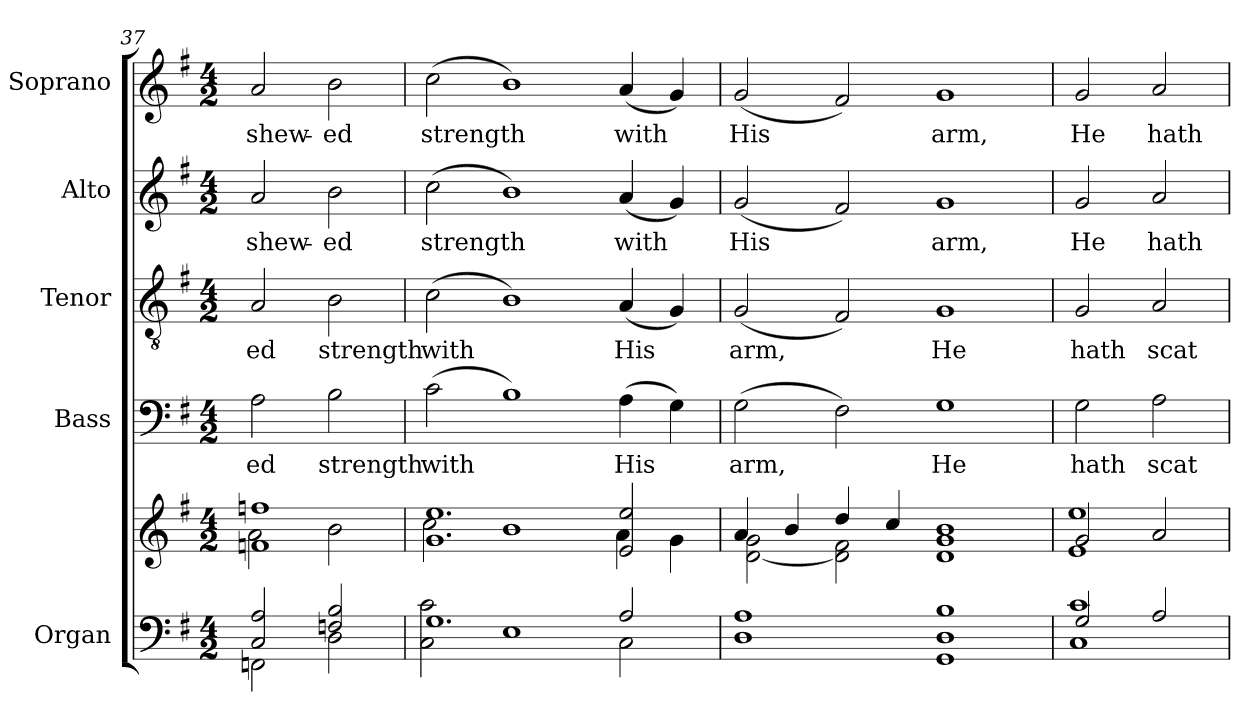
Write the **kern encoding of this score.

**kern	**kern	**kern	**text	**kern	**text	**kern	**text	**kern	**text
*part5	*part5	*part4	*part4	*part3	*part3	*part2	*part2	*part1	*part1
*staff6	*staff5	*staff4	*staff4	*staff3	*staff3	*staff2	*staff2	*staff1	*staff1
*I"Organ	*	*I"Bass	*	*I"Tenor	*	*I"Alto	*	*I"Soprano	*
*I'Org.	*	*I'B.	*	*I'T.	*	*I'A.	*	*I'S.	*
*clefF4	*clefG2	*clefF4	*	*clefGv2	*	*clefG2	*	*clefG2	*
*	*	*	*	*ITrd7c12	*	*	*	*	*
*k[f#]	*k[f#]	*k[f#]	*	*k[f#]	*	*k[f#]	*	*k[f#]	*
*G:	*G:	*G:	*	*G:	*	*G:	*	*G:	*
*M4/2	*M4/2	*M4/2	*	*M4/2	*	*M4/2	*	*M4/2	*
=37	=37	=37	=37	=37	=37	=37	=37	=37	=37
*^	*^	*	*	*	*	*	*	*	*
!	!	!	!	!	!LO:LY:b:color=#000000	!	!	!	!	!	!
!	!	!	!	!	!	!	!LO:LY:b:color=#000000	!	!	!	!
!	!	!	!	!	!	!	!	!	!LO:LY:b:color=#000000	!	!
!	!	!	!	!	!	!	!	!	!	!	!LO:LY:b:color=#000000
2Ci/ 2Ai	2FFni\	1fni 1ffni	2ai\	2Ai\	-ed	2AAi/	-ed	2ai/	shew-	2ai/	shew-
!	!	!	!	!	!LO:LY:b:color=#000000	!	!	!	!	!	!
!	!	!	!	!	!	!	!LO:LY:b:color=#000000	!	!	!	!
!	!	!	!	!	!	!	!	!	!LO:LY:b:color=#000000	!	!
!	!	!	!	!	!	!	!	!	!	!	!LO:LY:b:color=#000000
2Fni/ 2Bi	2Di\	.	2bi\	2Bi\	strength	2BBi\	strength	2bi\	-ed	2bi\	-ed
=38	=38	=38	=38	=38	=38	=38	=38	=38	=38	=38	=38
!	!	!	!	!	!LO:LY:b:color=#000000	!	!	!	!	!	!
!	!	!	!	!	!	!	!LO:LY:b:color=#000000	!	!	!	!
!	!	!	!	!	!	!	!	!	!LO:LY:b:color=#000000	!	!
!	!	!	!	!	!	!	!	!	!	!	!LO:LY:b:color=#000000
1.Gi	2Ci\ 2ci	1.gi 1.eei	2cci\	(2ci\	with	(2Ci\	with	(2cci\	strength	(2cci\	strength
.	1Ei	.	1bi	1Bi)	.	1BBi)	.	1bi)	.	1bi)	.
!	!	!	!	!	!LO:LY:b:color=#000000	!	!	!	!	!	!
!	!	!	!	!	!	!	!LO:LY:b:color=#000000	!	!	!	!
!	!	!	!	!	!	!	!	!	!LO:LY:b:color=#000000	!	!
!	!	!	!	!	!	!	!	!	!	!	!LO:LY:b:color=#000000
2Ai/	2Ci\	2ei/ 2eei	4ai\	(4Ai\	His	(4AAi/	His	(4ai/	with	(4ai/	with
.	.	.	4gi\	4Gi\)	.	4GGi/)	.	4gi/)	.	4gi/)	.
=39	=39	=39	=39	=39	=39	=39	=39	=39	=39	=39	=39
!	!	!	!	!	!LO:LY:b:color=#000000	!	!	!	!	!	!
!	!	!	!	!	!	!	!LO:LY:b:color=#000000	!	!	!	!
!	!	!	!	!	!	!	!	!	!LO:LY:b:color=#000000	!	!
!	!	!	!	!	!	!	!	!	!	!	!LO:LY:b:color=#000000
1Ai	1Di	4ai/	[2di\ 2gi	(2Gi\	arm,	(2GGi/	arm,	(2gi/	His	(2gi/	His
.	.	4bi/	.	.	.	.	.	.	.	.	.
.	.	4ddi/	2di\] 2f#i	2F#i\)	.	2FF#i/)	.	2f#i/)	.	2f#i/)	.
.	.	4cci/	.	.	.	.	.	.	.	.	.
!	!	!	!	!	!LO:LY:b:color=#000000	!	!	!	!	!	!
!	!	!	!	!	!	!	!LO:LY:b:color=#000000	!	!	!	!
!	!	!	!	!	!	!	!	!	!LO:LY:b:color=#000000	!	!
!	!	!	!	!	!	!	!	!	!	!	!LO:LY:b:color=#000000
1Di 1Bi	1GGi	1bi	1di 1gi	1Gi	He	1GGi	He	1gi	arm,	1gi	arm,
!!LO:LB:g=z
=40	=40	=40	=40	=40	=40	=40	=40	=40	=40	=40	=40
!	!	!	!	!	!LO:LY:b:color=#000000	!	!	!	!	!	!
!	!	!	!	!	!	!	!LO:LY:b:color=#000000	!	!	!	!
!	!	!	!	!	!	!	!	!	!LO:LY:b:color=#000000	!	!
!	!	!	!	!	!	!	!	!	!	!	!LO:LY:b:color=#000000
2Gi/	1Ci 1ci	2gi/	1ei 1eei	2Gi\	hath	2GGi/	hath	2gi/	He	2gi/	He
!	!	!	!	!	!LO:LY:b:color=#000000	!	!	!	!	!	!
!	!	!	!	!	!	!	!LO:LY:b:color=#000000	!	!	!	!
!	!	!	!	!	!	!	!	!	!LO:LY:b:color=#000000	!	!
!	!	!	!	!	!	!	!	!	!	!	!LO:LY:b:color=#000000
2Ai/	.	2ai/	.	2Ai\	scat-	2AAi/	scat-	2ai/	hath	2ai/	hath
*v	*v	*	*	*	*	*	*	*	*	*	*
*	*v	*v	*	*	*	*	*	*	*	*
=	=	=	=	=	=	=	=	=	=
*-	*-	*-	*-	*-	*-	*-	*-	*-	*-
